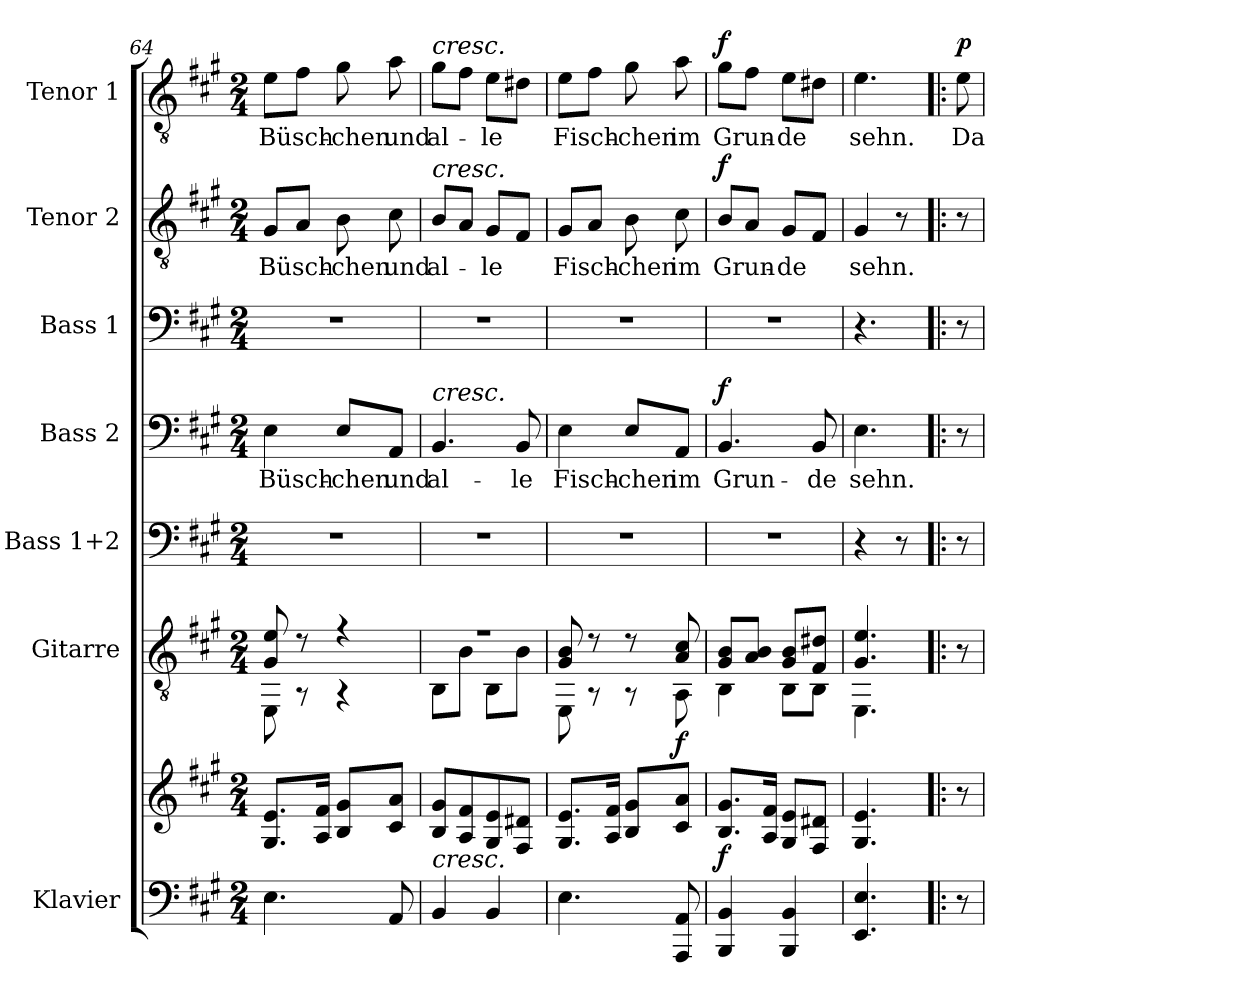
**kern	**kern	**dynam	**kern	**dynam	**kern	**kern	**text	**dynam	**kern	**kern	**text	**dynam	**kern	**text	**dynam
*part7	*part7	*part7	*part6	*part6	*part5	*part4	*part4	*part4	*part3	*part2	*part2	*part2	*part1	*part1	*part1
*staff8	*staff7	*staff7/8	*staff6	*staff6	*staff5	*staff4	*staff4	*staff4	*staff3	*staff2	*staff2	*staff2	*staff1	*staff1	*staff1
*I"Klavier	*	*	*I"Gitarre	*	*I"Bass 1+2	*I"Bass 2	*	*	*I"Bass 1	*I"Tenor 2	*	*	*I"Tenor 1	*	*
!!LO:LB:g=z
*clefF4	*clefG2	*	*clefGv2	*	*clefF4	*clefF4	*	*	*clefF4	*clefGv2	*	*	*clefGv2	*	*
*k[f#c#g#]	*k[f#c#g#]	*	*k[f#c#g#]	*	*k[f#c#g#]	*k[f#c#g#]	*	*	*k[f#c#g#]	*k[f#c#g#]	*	*	*k[f#c#g#]	*	*
*M2/4	*M2/4	*	*M2/4	*	*M2/4	*M2/4	*	*	*M2/4	*M2/4	*	*	*M2/4	*	*
=64	=64	=64	=64	=64	=64	=64	=64	=64	=64	=64	=64	=64	=64	=64	=64
*	*	*	*^	*	*	*	*	*	*	*	*	*	*	*	*
!	!	!	!	!	!	!	!	!LO:LY:b	!	!	!	!LO:LY:b	!	!	!LO:LY:b	!
4.E\	8.G#/ 8.e/L	.	8G#/ 8e/	8EE\	.	2r	4E\	Büsch-	.	2r	8G#/L	Büsch-	.	8e\L	Büsch-	.
.	.	.	8r	8r	.	.	.	.	.	.	8A/J	.	.	8f#\J	.	.
.	16A/ 16f#/Jk	.	.	.	.	.	.	.	.	.	.	.	.	.	.	.
!	!	!	!	!	!	!	!	!LO:LY:b	!	!	!	!LO:LY:b	!	!	!LO:LY:b	!
.	8B/ 8g#/L	.	4r	4r	.	.	8E/L	-chen	.	.	8B\	-chen	.	8g#\	-chen	.
!	!	!	!	!	!	!	!	!LO:LY:b	!	!	!	!LO:LY:b	!	!	!LO:LY:b	!
8AA/	8c#/ 8a/J	.	.	.	.	.	8AA/J	und	.	.	8c#\	und	.	8a\	und	.
=65	=65	=65	=65	=65	=65	=65	=65	=65	=65	=65	=65	=65	=65	=65	=65	=65
!	!	!	!	!	!	!	!	!	!	!	!	!	!	!LO:TX:a:i:t=cresc.	!	!
!	!	!	!	!	!	!	!	!	!	!	!LO:TX:a:i:t=cresc.	!	!	!	!	!
!	!	!	!	!	!	!	!LO:TX:a:i:t=cresc.	!	!	!	!	!	!	!	!	!
!LO:TX:a:i:t=cresc.	!	!	!	!	!	!	!	!	!	!	!	!	!	!	!	!
!	!	!	!	!	!	!	!	!LO:LY:b	!	!	!	!LO:LY:b	!	!	!LO:LY:b	!
4BB/	8B/ 8g#/L	.	2r	8BB\L	.	2r	4.BB/	al-	.	2r	8B/L	al-	.	8g#\L	al-	.
.	8A/ 8f#/	.	.	8B\J	.	.	.	.	.	.	8A/J	.	.	8f#\J	.	.
!	!	!	!	!	!	!	!	!	!	!	!	!LO:LY:b	!	!	!LO:LY:b	!
4BB/	8G#/ 8e/	.	.	8BB\L	.	.	.	.	.	.	8G#/L	-le	.	8e\L	-le	.
!	!	!	!	!	!	!	!	!LO:LY:b	!	!	!	!	!	!	!	!
.	8F#/ 8d#X/J	.	.	8B\J	.	.	8BB/	-le	.	.	8F#/J	.	.	8d#X\J	.	.
=66	=66	=66	=66	=66	=66	=66	=66	=66	=66	=66	=66	=66	=66	=66	=66	=66
!	!	!	!	!	!	!	!	!LO:LY:b	!	!	!	!LO:LY:b	!	!	!LO:LY:b	!
4.E\	8.G#/ 8.e/L	.	8G#/ 8B/	8EE\	.	2r	4E\	Fisch-	.	2r	8G#/L	Fisch-	.	8e\L	Fisch-	.
.	.	.	8r	8r	.	.	.	.	.	.	8A/J	.	.	8f#\J	.	.
.	16A/ 16f#/Jk	.	.	.	.	.	.	.	.	.	.	.	.	.	.	.
!	!	!	!	!	!	!	!	!LO:LY:b	!	!	!	!LO:LY:b	!	!	!LO:LY:b	!
.	8B/ 8g#/L	.	8r	8r	.	.	8E/L	-chen	.	.	8B\	-chen	.	8g#\	-chen	.
!	!	!	!	!	!LO:DY:b	!	!	!LO:LY:b	!	!	!	!LO:LY:b	!	!	!LO:LY:b	!
8AAA/ 8AA/	8c#/ 8a/J	.	8A/ 8c#/	8AA\	f	.	8AA/J	im	.	.	8c#\	im	.	8a\	im	.
=67	=67	=67	=67	=67	=67	=67	=67	=67	=67	=67	=67	=67	=67	=67	=67	=67
!	!	!LO:DY:a=2	!	!	!	!	!	!LO:LY:b	!LO:DY:a	!	!	!LO:LY:b	!LO:DY:a	!	!LO:LY:b	!LO:DY:a
*	*	*	*	*	*	*	*	*	*	*^	*	*	*	*	*	*
4BBB/ 4BB/	8.B/ 8.g#/L	f	8G#/ 8B/L	4BB\	.	2r	4.BB/	Grun-	f	2r	2BB/yy	8B/L	Grun-	f	8g#\L	Grun-	f
.	.	.	8A/ 8B/J	.	.	.	.	.	.	.	.	8A/J	.	.	8f#\J	.	.
.	16A/ 16f#/Jk	.	.	.	.	.	.	.	.	.	.	.	.	.	.	.	.
!	!	!	!	!	!	!	!	!	!	!	!	!	!LO:LY:b	!	!	!LO:LY:b	!
4BBB/ 4BB/	8G#/ 8e/L	.	8G#/ 8B/L	8BB\L	.	.	.	.	.	.	.	8G#/L	-de	.	8e\L	-de	.
!	!	!	!	!	!	!	!	!LO:LY:b	!	!	!	!	!	!	!	!	!
.	8F#/ 8d#X/J	.	8F#/ 8d#X/J	8BB\J	.	.	8BB/	-de	.	.	.	8F#/J	.	.	8d#X\J	.	.
*	*	*	*	*	*	*	*	*	*	*v	*v	*	*	*	*	*	*
=68	=68	=68	=68	=68	=68	=68	=68	=68	=68	=68	=68	=68	=68	=68	=68	=68
!	!	!	!	!	!	!	!	!LO:LY:b	!	!	!	!LO:LY:b	!	!	!LO:LY:b	!
4.EE/ 4.E/	4.G#/ 4.e/	.	4.G#/ 4.e/	4.EE\	.	4r	4.E\	sehn.	.	4.r	4G#/	sehn.	.	4.e\	sehn.	.
.	.	.	.	.	.	8r	.	.	.	.	8r	.	.	.	.	.
*	*	*	*v	*v	*	*	*	*	*	*	*	*	*	*	*	*
!!LO:PB:g=z
=69!|:	=69!|:	=69!|:	=69!|:	=69!|:	=69!|:	=69!|:	=69!|:	=69!|:	=69!|:	=69!|:	=69!|:	=69!|:	=69!|:	=69!|:	=69!|:
!	!	!	!	!	!	!	!	!	!	!	!	!	!	!LO:LY:b	!LO:DY:a
8r	8r	.	8r	.	8r	8r	.	.	8r	8r	.	.	8e\	Da	p
=	=	=	=	=	=	=	=	=	=	=	=	=	=	=	=
*-	*-	*-	*-	*-	*-	*-	*-	*-	*-	*-	*-	*-	*-	*-	*-
